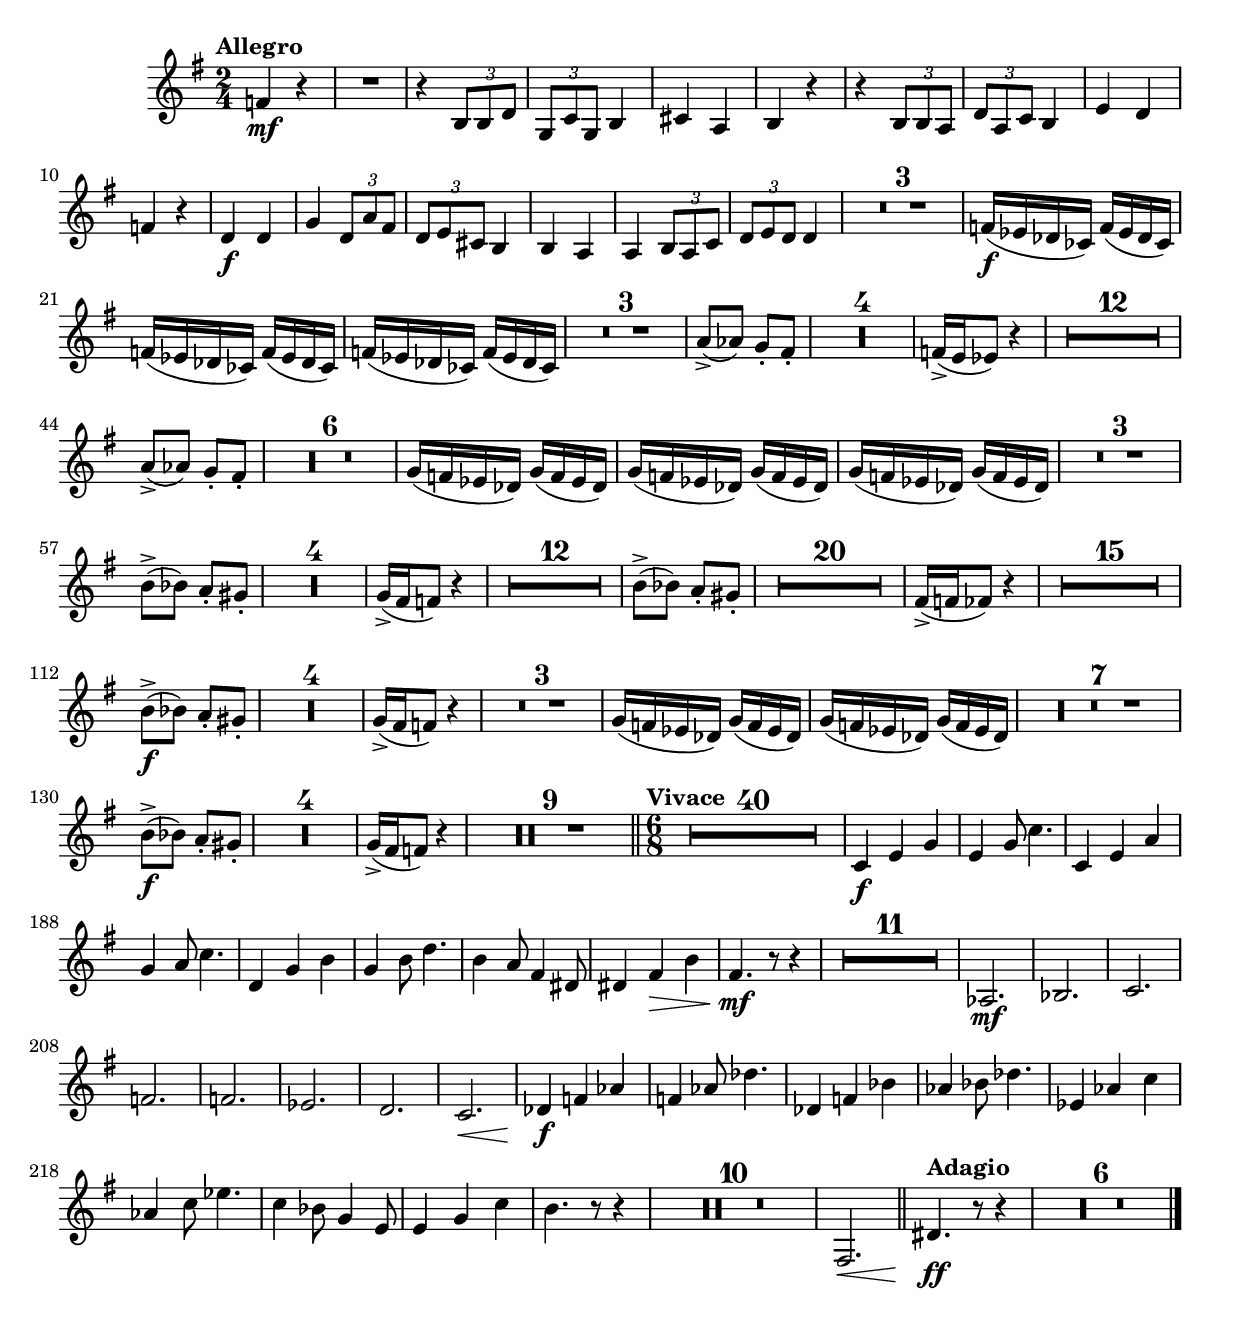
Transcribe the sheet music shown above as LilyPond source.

\version "2.12.0"
\score {  
    \relative c' {
    \compressFullBarRests
    \clef treble
    %staffkeysig
    \key g \major 
    %bartimesig: 
    \time 2/4 
    \tempo "Allegro" 
    f4 \mf r      | % 1
    R2  | % 
    r4 \times 2/3{b,8 b d  }      | % 3
    \times 2/3{g, c g  } b4      | % 4
    cis a      | % 5
    b r      | % 6
    r \times 2/3{b8 b a  }      | % 7
    \times 2/3{d a c  } b4      | % 8
    e d      | % 9
    f r      | % 10
    d \f d      | % 11
    g \times 2/3{d8 a' fis  }      | % 12
    \times 2/3{d e cis  } b4      | % 13
    b a      | % 14
    a \times 2/3{b8 a c  }      | % 15
    \times 2/3{d e d  } d4      | % 16
    R2 *3  | % 
    f16( \f ees des ces) f( ees des ces)      | % 20
    f( ees des ces) f( ees des ces)      | % 21
    f( ees des ces) f( ees des ces)      | % 22
    R2 *3  | % 
    a'8-> ( aes) g-.  fis-.       | % 26
    R2 *4  | % 
    f16-> ( e ees8) r4      | % 31
    R2 *12  | % 
    a8-> ( aes) g-.  fis-.       | % 44
    R2 *6  | % 
    g16( f ees des) g( f ees des)      | % 51
    g( f ees des) g( f ees des)      | % 52
    g( f ees des) g( f ees des)      | % 53
    R2 *3  | % 
    b'8-> ( bes) a-.  gis-.       | % 57
    R2 *4  | % 
    g16-> ( fis f8) r4      | % 62
    R2 *12  | % 
    b8-> ( bes) a-.  gis-.       | % 75
    R2 *20  | % 
    fis16-> ( f fes8) r4      | % 96
    R2 *15  | % 
    b8-> ( \f bes) a-.  gis-.       | % 112
    R2 *4  | % 
    g16-> ( fis f8) r4      | % 117
    R2 *3  | % 
    g16( f ees des) g( f ees des)      | % 121
    g( f ees des) g( f ees des)      | % 122
    R2 *7  | % 
    b'8-> ( \f bes) a-.  gis-.       | % 130
    R2 *4  | % 
    g16-> ( fis f8) r4      | % 135
    R2 *9    \bar "||"     | % 144
    %bartimesig: 
    \time 6/8 
    \tempo "Vivace"
    R2. *40     | % 145
    c4 \f e g      | % 185
    e g8 c4.      | % 186
    c,4 e a      | % 187
    g a8 c4.      | % 188
    d,4 g b      | % 189
    g b8 d4.      | % 190
    b4 a8 fis4 dis8      | % 191
    dis4 fis \> b      | % 192
    fis4. \! \mf r8 r4      | % 193
    R2. *11     | % 194
    aes,2. \mf      | % 205
    bes2.      | % 206
    c2.      | % 207
    f2.      | % 208
    f2.      | % 209
    ees2.      | % 210
    d2.      | % 211
    c2. \<      | % 212
    des4 \! \f f aes      | % 213
    f aes8 des4.      | % 214
    des,4 f bes      | % 215
    aes bes8 des4.      | % 216
    ees,4 aes c      | % 217
    aes c8 ees4.      | % 218
    c4 bes8 g4 e8      | % 219
    e4 g c      | % 220
    b4. r8 r4      | % 221
    R2. *10     | % 222
    fis,2. \<     \bar "||"     | % 232
    \tempo "Adagio"
    dis'4. \! \ff r8 r4      | % 233
    R2. *6 \bar "|."     | % 234
  }% end of last bar in partorvoice
}%% end of score-block 
